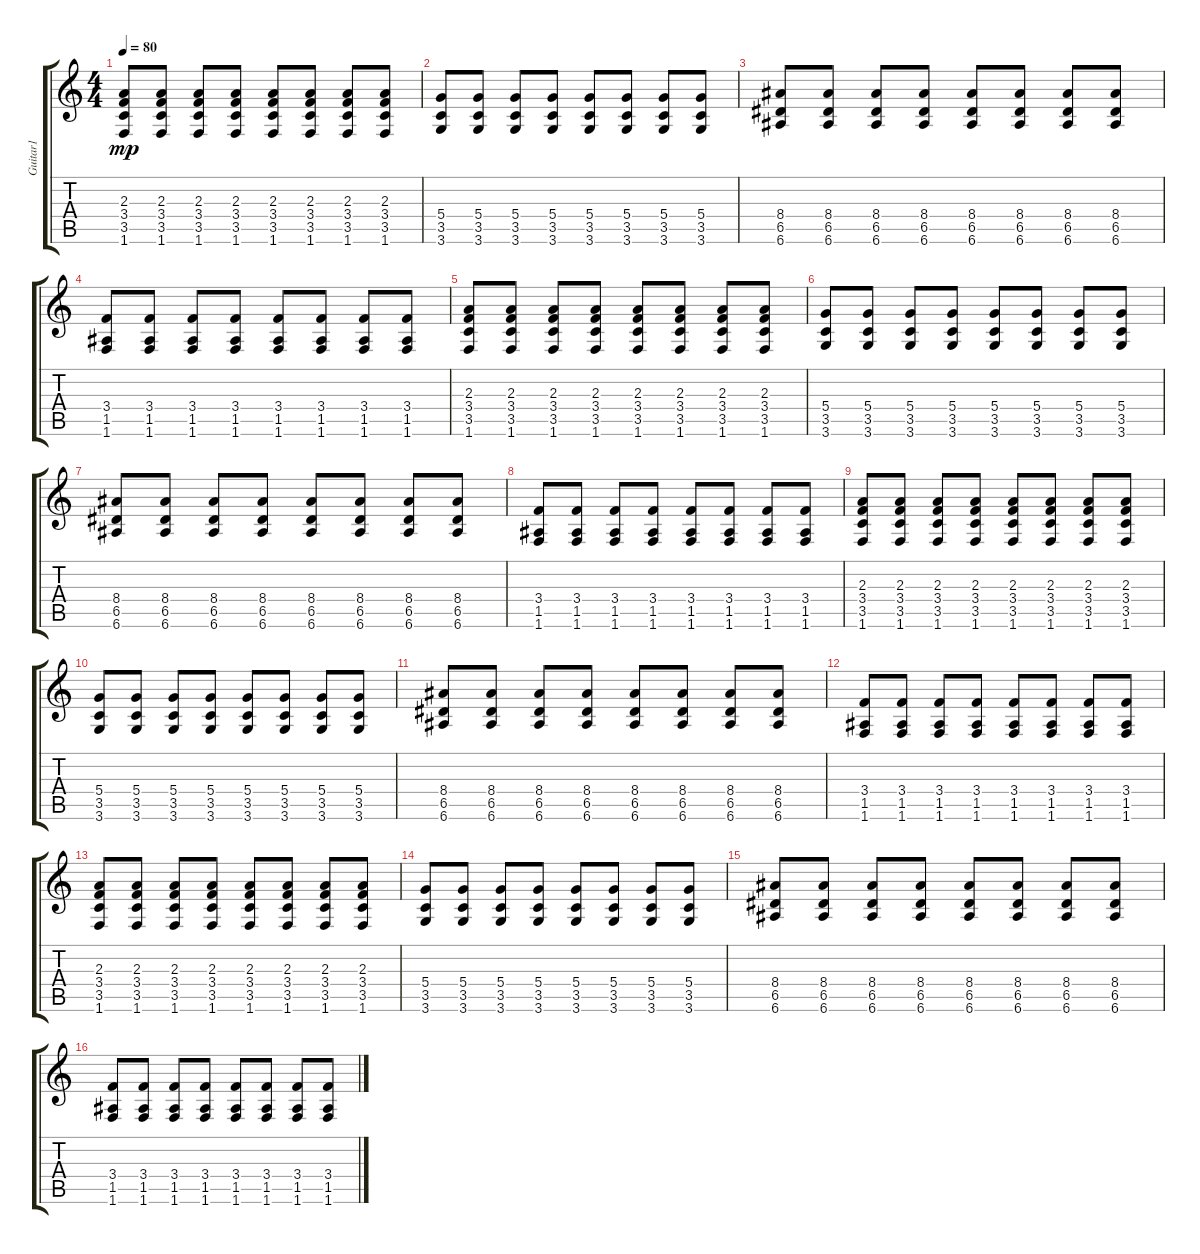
\track ("Guitar1" "Guitar1") {instrument distortionguitar}
\staff {score tabs}
\tuning (E4 B3 G3 D3 A2 E2) {hide}
\ts (4 4)
\tempo 80
\clef g2
\ks c
(2.3 3.4 3.5 1.6).8{dy mp} (2.3 3.4 3.5 1.6).8 (2.3 3.4 3.5 1.6).8 (2.3 3.4 3.5 1.6).8 (2.3 3.4 3.5 1.6).8 (2.3 3.4 3.5 1.6).8 (2.3 3.4 3.5 1.6).8 (2.3 3.4 3.5 1.6).8 |
(5.4 3.5 3.6).8 (5.4 3.5 3.6).8 (5.4 3.5 3.6).8 (5.4 3.5 3.6).8 (5.4 3.5 3.6).8 (5.4 3.5 3.6).8 (5.4 3.5 3.6).8 (5.4 3.5 3.6).8 |
(8.4 6.5 6.6).8 (8.4 6.5 6.6).8 (8.4 6.5 6.6).8 (8.4 6.5 6.6).8 (8.4 6.5 6.6).8 (8.4 6.5 6.6).8 (8.4 6.5 6.6).8 (8.4 6.5 6.6).8 |
(3.4 1.5 1.6).8 (3.4 1.5 1.6).8 (3.4 1.5 1.6).8 (3.4 1.5 1.6).8 (3.4 1.5 1.6).8 (3.4 1.5 1.6).8 (3.4 1.5 1.6).8 (3.4 1.5 1.6).8 |
(2.3 3.4 3.5 1.6).8 (2.3 3.4 3.5 1.6).8 (2.3 3.4 3.5 1.6).8 (2.3 3.4 3.5 1.6).8 (2.3 3.4 3.5 1.6).8 (2.3 3.4 3.5 1.6).8 (2.3 3.4 3.5 1.6).8 (2.3 3.4 3.5 1.6).8 |
(5.4 3.5 3.6).8 (5.4 3.5 3.6).8 (5.4 3.5 3.6).8 (5.4 3.5 3.6).8 (5.4 3.5 3.6).8 (5.4 3.5 3.6).8 (5.4 3.5 3.6).8 (5.4 3.5 3.6).8 |
(8.4 6.5 6.6).8 (8.4 6.5 6.6).8 (8.4 6.5 6.6).8 (8.4 6.5 6.6).8 (8.4 6.5 6.6).8 (8.4 6.5 6.6).8 (8.4 6.5 6.6).8 (8.4 6.5 6.6).8 |
(3.4 1.5 1.6).8 (3.4 1.5 1.6).8 (3.4 1.5 1.6).8 (3.4 1.5 1.6).8 (3.4 1.5 1.6).8 (3.4 1.5 1.6).8 (3.4 1.5 1.6).8 (3.4 1.5 1.6).8 |
(2.3 3.4 3.5 1.6).8 (2.3 3.4 3.5 1.6).8 (2.3 3.4 3.5 1.6).8 (2.3 3.4 3.5 1.6).8 (2.3 3.4 3.5 1.6).8 (2.3 3.4 3.5 1.6).8 (2.3 3.4 3.5 1.6).8 (2.3 3.4 3.5 1.6).8 |
(5.4 3.5 3.6).8 (5.4 3.5 3.6).8 (5.4 3.5 3.6).8 (5.4 3.5 3.6).8 (5.4 3.5 3.6).8 (5.4 3.5 3.6).8 (5.4 3.5 3.6).8 (5.4 3.5 3.6).8 |
(8.4 6.5 6.6).8 (8.4 6.5 6.6).8 (8.4 6.5 6.6).8 (8.4 6.5 6.6).8 (8.4 6.5 6.6).8 (8.4 6.5 6.6).8 (8.4 6.5 6.6).8 (8.4 6.5 6.6).8 |
(3.4 1.5 1.6).8 (3.4 1.5 1.6).8 (3.4 1.5 1.6).8 (3.4 1.5 1.6).8 (3.4 1.5 1.6).8 (3.4 1.5 1.6).8 (3.4 1.5 1.6).8 (3.4 1.5 1.6).8 |
(2.3 3.4 3.5 1.6).8 (2.3 3.4 3.5 1.6).8 (2.3 3.4 3.5 1.6).8 (2.3 3.4 3.5 1.6).8 (2.3 3.4 3.5 1.6).8 (2.3 3.4 3.5 1.6).8 (2.3 3.4 3.5 1.6).8 (2.3 3.4 3.5 1.6).8 |
(5.4 3.5 3.6).8 (5.4 3.5 3.6).8 (5.4 3.5 3.6).8 (5.4 3.5 3.6).8 (5.4 3.5 3.6).8 (5.4 3.5 3.6).8 (5.4 3.5 3.6).8 (5.4 3.5 3.6).8 |
(8.4 6.5 6.6).8 (8.4 6.5 6.6).8 (8.4 6.5 6.6).8 (8.4 6.5 6.6).8 (8.4 6.5 6.6).8 (8.4 6.5 6.6).8 (8.4 6.5 6.6).8 (8.4 6.5 6.6).8 |
(3.4 1.5 1.6).8 (3.4 1.5 1.6).8 (3.4 1.5 1.6).8 (3.4 1.5 1.6).8 (3.4 1.5 1.6).8 (3.4 1.5 1.6).8 (3.4 1.5 1.6).8 (3.4 1.5 1.6).8
